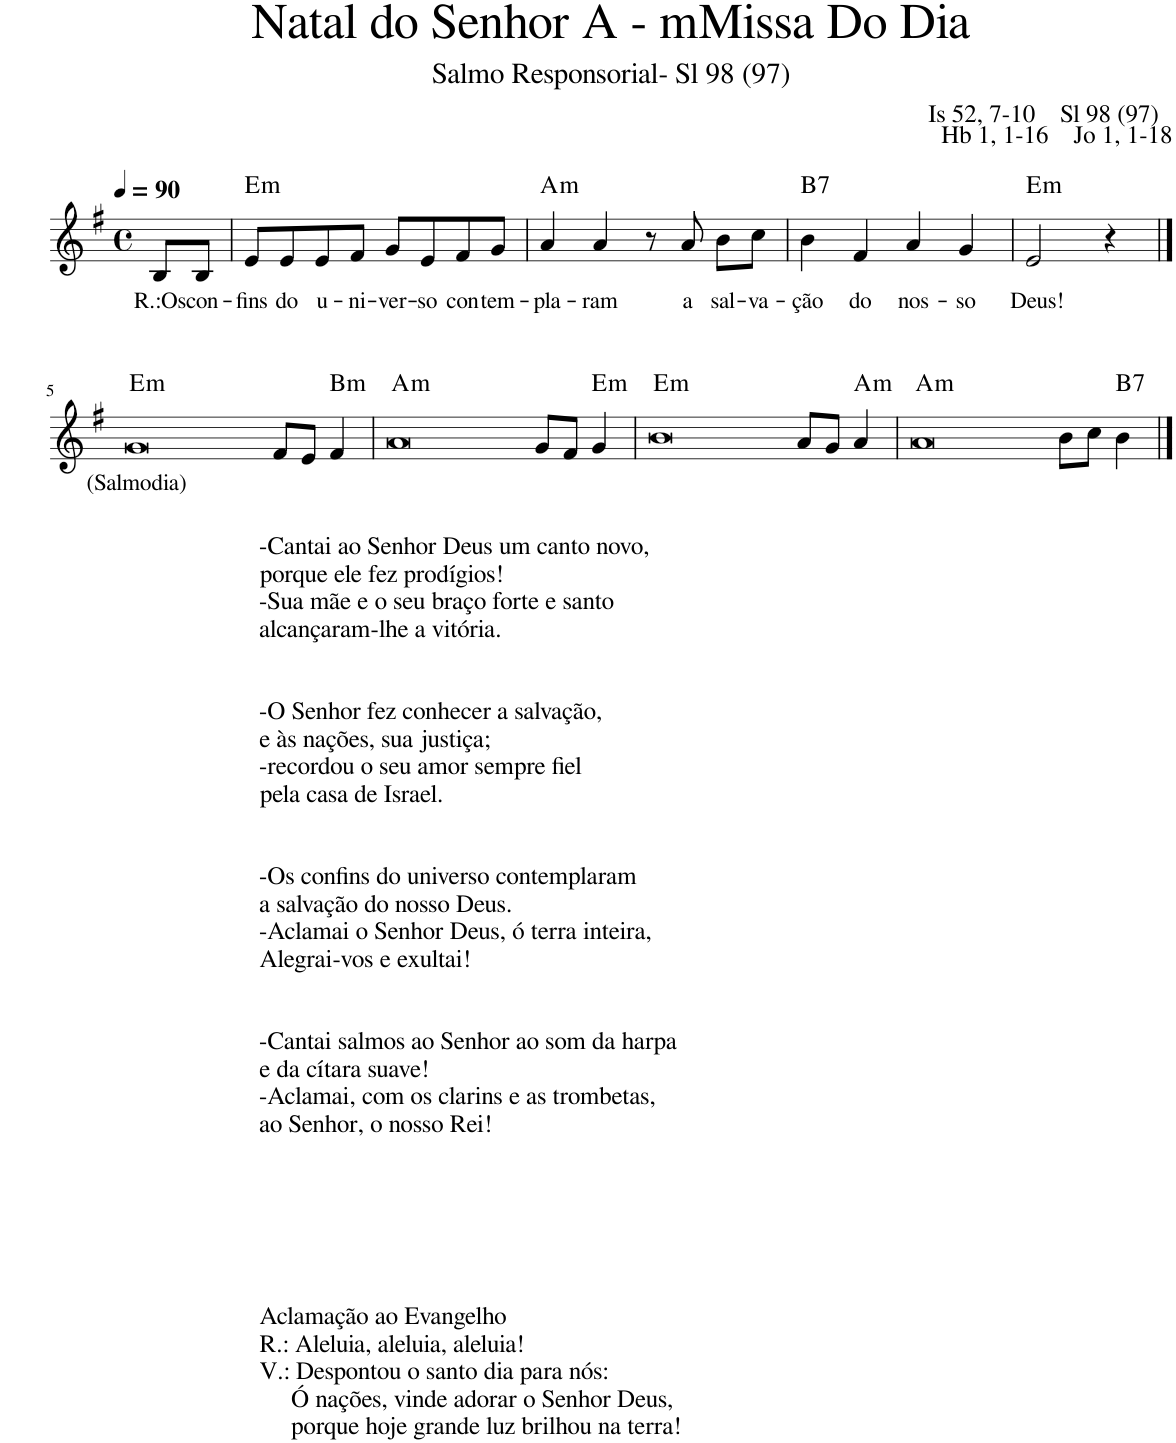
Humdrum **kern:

**kern	**text	**harte
*part1	*part1	*part1
*staff1	*staff1	*
*I"Voz	*	*
*I'Vo.	*	*
*clefG2	*	*
*k[f#]	*	*
*M4/4	*	*
*met(c)	*	*
*MM90	*	*
=	=	=
!	!LO:LY:b	!
8B/L	R.:Os	.
!	!LO:LY:b	!
8B/J	con-	.
=1	=1	=1
!	!LO:LY:b	!LO:H:kt=m
8e/L	-fins	E:min
!	!LO:LY:b	!
8e/	do	.
!	!LO:LY:b	!
8e/	u-	.
!	!LO:LY:b	!
8f#/J	-ni-	.
!	!LO:LY:b	!
8g/L	-ver-	.
!	!LO:LY:b	!
8e/	-so	.
!	!LO:LY:b	!
8f#/	con-	.
!	!LO:LY:b	!
8g/J	-tem-	.
=2	=2	=2
!	!LO:LY:b	!LO:H:kt=m
4a/	-pla-	A:min
!	!LO:LY:b	!
4a/	-ram	.
8r	.	.
!	!LO:LY:b	!
8a/	a	.
!	!LO:LY:b	!
8b\L	sal-	.
!	!LO:LY:b	!
8cc\J	-va-	.
=3	=3	=3
!	!LO:LY:b	!LO:H:kt=7
4b\	-ção	B:7
!	!LO:LY:b	!
4f#/	do	.
!	!LO:LY:b	!
4a/	nos-	.
!	!LO:LY:b	!
4g/	-so	.
=4	=4	=4
!	!LO:LY:b	!LO:H:kt=m
2e/	Deus!	E:min
4r	.	.
!!LO:LB:g=z
==5	==5	==5
!LO:TX:b:t=-Cantai ao Senhor Deus um canto novo,	!	!
!LO:TX:b:t=porque ele fez prodígios!	!	!
!LO:TX:b:t=-Sua mãe e o seu braço forte e santo	!	!
!LO:TX:b:t=alcançaram-lhe a vitória.	!	!
!LO:TX:b:t=-O Senhor fez conhecer a salvação,	!	!
!LO:TX:b:t=e às nações, sua justiça;	!	!
!LO:TX:b:t=-recordou o seu amor sempre fiel	!	!
!LO:TX:b:t=pela casa de Israel.	!	!
!LO:TX:b:t=-Os confins do universo contemplaram	!	!
!LO:TX:b:t=a salvação do nosso Deus.	!	!
!LO:TX:b:t=-Aclamai o Senhor Deus, ó terra inteira,	!	!
!LO:TX:b:t=Alegrai-vos e exultai!	!	!
!LO:TX:b:t=-Cantai salmos ao Senhor ao som da harpa	!	!
!LO:TX:b:t=e da cítara suave!	!	!
!LO:TX:b:t=-Aclamai, com os clarins e as trombetas,	!	!
!LO:TX:b:t=ao Senhor, o nosso Rei!	!	!
!LO:TX:b:t=Aclamação ao Evangelho	!	!
!LO:TX:b:t=R.&colon; Aleluia, aleluia, aleluia!	!	!
!LO:TX:b:t=V.&colon; Despontou o santo dia para nós&colon;	!	!
!LO:TX:b:t=Ó nações, vinde adorar o Senhor Deus,	!	!
!LO:TX:b:t=porque hoje grande luz brilhou na terra!	!	!
!	!LO:LY:b	!LO:H:kt=m
[1g	(Salmodia)	E:min
1ryy	.	.
8f#/L	.	.
8e/J	.	.
!	!	!LO:H:kt=m
4f#/	.	B:min
=6	=6	=6
!	!	!LO:H:kt=m
[1a	.	A:min
1g]	.	.
8g/L	.	.
8f#/J	.	.
!	!	!LO:H:kt=m
4g/	.	E:min
=7	=7	=7
!	!	!LO:H:kt=m
[1b	.	E:min
1a]	.	.
8a/L	.	.
8g/J	.	.
!	!	!LO:H:kt=m
4a/	.	A:min
=8	=8	=8
!	!	!LO:H:kt=m
[1a	.	A:min
1b]	.	.
8b\L	.	.
8cc\J	.	.
!	!	!LO:H:kt=7
4b\	.	B:7
==9	==9	==9
1a]	.	.
=	=	=
*-	*-	*-
